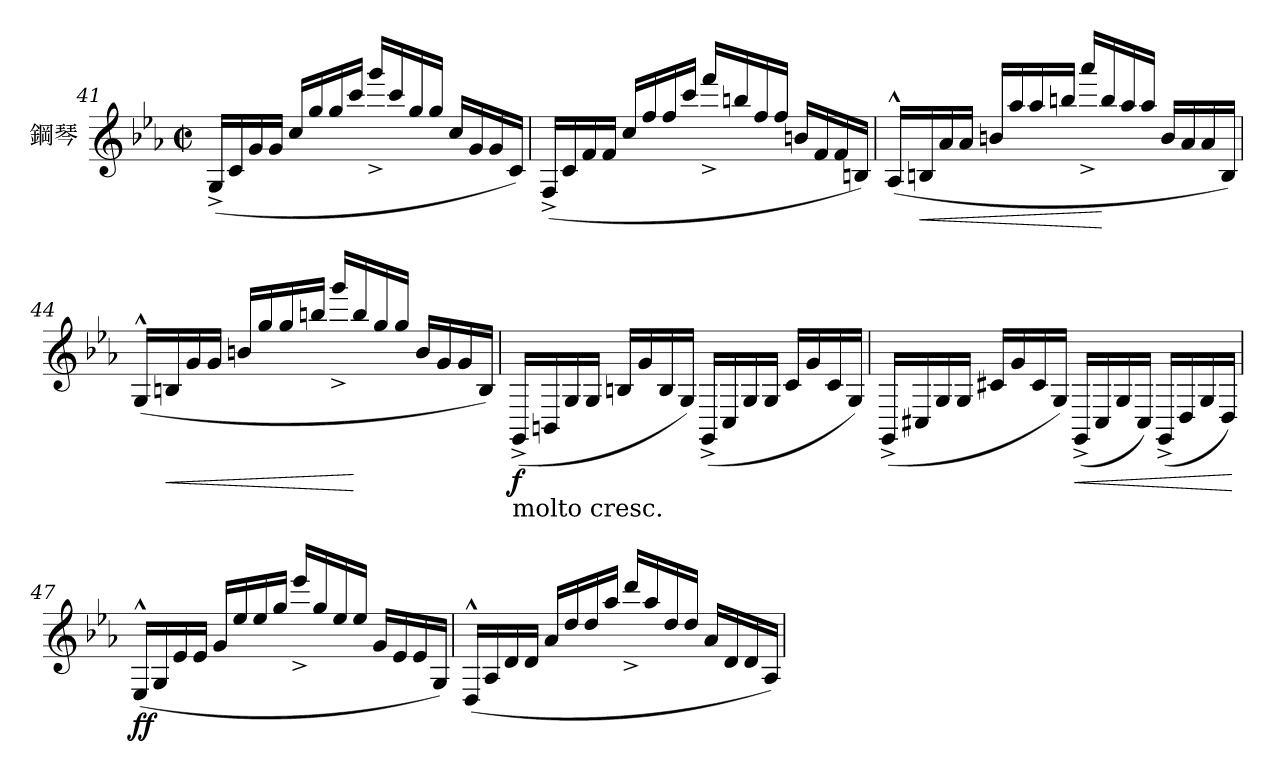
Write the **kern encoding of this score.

**kern	**dynam
*part1	*part1
*staff1	*staff1
*I"鋼琴	*
!!LO:LB:g=z
*clefG2	*
*k[b-e-a-]	*
*M2/2	*
*met(c|)	*
=41	=41
(>16G^/LL	.
16c/	.
16g/	.
16g/JJ	.
16cc/LL	.
16gg/	.
16gg/	.
16ccc/JJ	.
16ggg^/LL	.
16ccc/	.
16gg/	.
16gg/JJ	.
16cc/LL	.
16g/	.
16g/	.
16c/JJ)	.
=42	=42
(>16F^/LL	.
16c/	.
16f/	.
16f/JJ	.
16cc/LL	.
16ff/	.
16ff/	.
16ccc/JJ	.
16fff^/LL	.
16bbn/	.
16ff/	.
16ff/JJ	.
16bn/LL	.
16f/	.
16f/	.
16Bn/JJ)	.
!!LO:LB:g=z
=43	=43
(>16A-^^/LL	.
!	!LO:HP:b
16Bn/	<
16a-/	.
16a-/JJ	.
16bn/LL	.
16aa-/	.
16aa-/	.
16bbn/JJ	.
16aaa-^/LL	.
16bb/	[
16aa-/	.
16aa-/JJ	.
16b/LL	.
16a-/	.
16a-/	.
16B/JJ)	.
=44	=44
(>16G^^/LL	.
!	!LO:HP:b
16Bn/	<
16g/	.
16g/JJ	.
*MM152	*
16bn/LL	.
16gg/	.
*MM148	*
16gg/	.
16bbn/JJ	.
*MM144	*
16ggg^/LL	.
16bb/	[
*MM140	*
16gg/	.
16gg/JJ	.
*MM136	*
16b/LL	.
16g/	.
*MM132	*
16g/	.
16B/JJ)	.
!!LO:PB:g=z
=45	=45
*MM152	*
!LO:TX:b:t=molto cresc.	!
!	!LO:DY:b
(>16GG^/LL	f
16BBn/	.
*MM144	*
16G/	.
16G/JJ	.
16Bn/LL	.
*MM136	*
16g/	.
16B/	.
*MM128	*
16G/JJ)	.
*MM152	*
(>16GG^/LL	.
16C/	.
*MM144	*
16G/	.
16G/JJ	.
16c/LL	.
*MM136	*
16g/	.
16c/	.
*MM128	*
16G/JJ)	.
=46	=46
*MM152	*
(>16GG^/LL	.
16C#X/	.
*MM144	*
16G/	.
16G/JJ	.
*MM136	*
16c#X/LL	.
16g/	.
*MM128	*
16c#/	.
16G/JJ)	.
*MM120	*
!	!LO:HP:b
(>16GG^/LL	<
16C#/	.
*MM112	*
16G/	.
16C#/JJ)	.
*MM104	*
(>16GG^/LL	.
16D/	.
*MM96	*
16G/	.
16D/JJ)	.
.	[
!!LO:LB:g=z
=47	=47
*MM136	*
!	!LO:DY:b
(>16E-^^/LL	ff
16G/	.
*MM144	*
16e-/	.
16e-/JJ	.
*MM152	*
16g/LL	.
16ee-/	.
*MM160	*
16ee-/	.
16gg/JJ	.
16eee-^/LL	.
16gg/	.
16ee-/	.
16ee-/JJ	.
16g/LL	.
16e-/	.
16e-/	.
16G/JJ)	.
=48	=48
(>16D^^/LL	.
16A-/	.
16d/	.
16d/JJ	.
16a-/LL	.
16dd/	.
16dd/	.
16aa-/JJ	.
16ddd^/LL	.
16aa-/	.
16dd/	.
16dd/JJ	.
16a-/LL	.
16d/	.
16d/	.
16A-/JJ)	.
=	=
*-	*-
